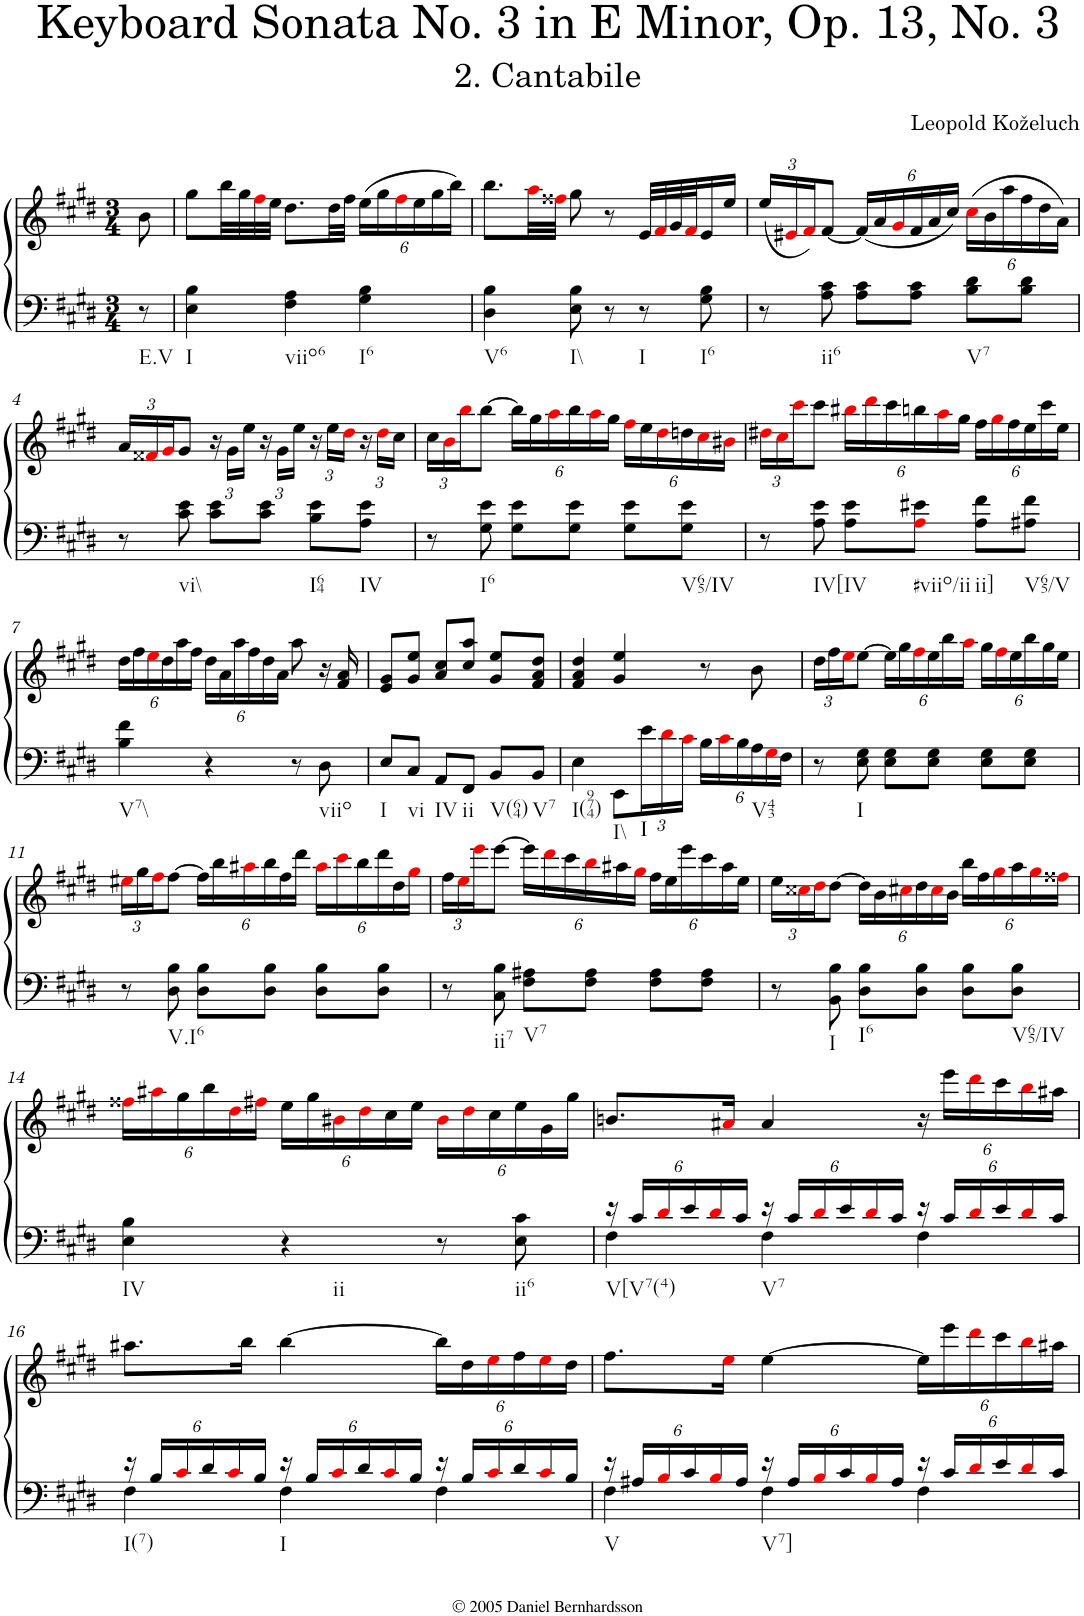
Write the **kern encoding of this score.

**kern	**kern
*part1	*part1
*staff2	*staff1
*I"Piano	*
*I'Pno.	*
*clefF4	*clefG2
*k[f#c#g#d#]	*k[f#c#g#d#]
*E:	*E:
*M3/4	*M3/4
=	=
!LO:TX:b:t=E.V	!
8r	8b\
=1	=1
!LO:TX:b:t=I	!
4E\ 4B\	8gg#\L
.	32bb\LL
.	32gg#\
.	32ff#i\
.	32ee\JJJ
!LO:TX:b:t=viio6	!
4F#\ 4A\	8.dd#\L
.	32dd#\LL
.	32ff#\JJJ
*	*Xbrackettup
!LO:TX:b:t=I6	!
4G#\ 4B\	(24ee\LL
.	24gg#\
.	24ff#i\
.	24ee\
.	24gg#\
.	24bb\JJ)
=2	=2
!LO:TX:b:t=V6	!
4D#\ 4B\	8.bb\L
.	32aai\LL
.	32ff##Xi\JJJ
!LO:TX:b:t=I\\	!
8E\ 8B\	8gg#\
8r	8r
!LO:TX:b:t=I	!
8r	32e/LLL
.	32f#i/
.	32g#/
.	32f#i/J
!LO:TX:b:t=I6	!
8G#\ 8B\	16e/
.	16ee/JJ
=3	=3
8r	(24ee/LL
.	24e#Xi/
.	24f#i/J)
!LO:TX:b:t=ii6	!
8A\ 8c#\	[<8f#/J
8A\ 8c#\L	(24f#/LL]
.	24a/
.	24g#i/
8A\ 8c#\J	24f#/
.	24a/
.	24cc#/JJ)
!LO:TX:b:t=V7	!
8B\ 8d#\L	(24cc#i\LL
.	24b\
.	24aa\
8B\ 8d#\J	24ff#\
.	24dd#\
.	24a\JJ)
!!LO:LB:g=z
=4	=4
8r	24a/LL
.	24f##Xi/
.	24g#i/J
!LO:TX:b:t=vi\\	!
8c#\ 8e\	8g#/J
8c#\ 8e\L	24r
.	24g#\LL
.	24ee\JJ
8c#\ 8e\J	24r
.	24g#\LL
.	24ee\JJ
!LO:TX:b:t=I64	!
8B\ 8e\L	24r
.	24ee\LL
.	24dd#i\JJ
!LO:TX:b:t=IV	!
8A\ 8e\J	24r
.	24dd#i\LL
.	24cc#\JJ
=5	=5
8r	24cc#\LL
.	24bi\
.	24bbi\J
!LO:TX:b:t=I6	!
8G#\ 8e\	[>8bb\J
8G#\ 8e\L	24bb\LL]
.	24gg#\
.	24aai\
8G#\ 8e\J	24bb\
.	24aai\
.	24gg#\JJ
8G#\ 8e\L	24ff#i\LL
.	24ee\
.	24dd#i\
!LO:TX:b:t=V65/IV	!
8G#\ 8e\J	24ddn\
.	24cc#i\
.	24b#Xi\JJ
=6	=6
8r	24dd#Xi\LL
.	24cc#i\
.	24ccc#i\J
!LO:TX:b:t=IV[IV	!
8A\ 8e\	8ccc#\J
8A\ 8e\L	24bb#Xi\LL
.	24ddd#i\
.	24ccc#\
!LO:TX:b:t=#viio/ii	!
8Ai\ 8e#X\J	24bbn\
.	24aai\
.	24gg#\JJ
!LO:TX:b:t=ii]	!
8A\ 8f#\L	24ff#\LL
.	24gg#i\
.	24ff#\
!LO:TX:b:t=V65/V	!
8A#X\ 8f#\J	24ee\
.	24ccc#\
.	24ee\JJ
!!LO:LB:g=z
=7	=7
!LO:TX:b:t=V7\\	!
4B\ 4f#\	24dd#\LL
.	24ff#\
.	24eei\
.	24dd#\
.	24aa\
.	24ff#\JJ
4r	24dd#\LL
.	24a\
.	24aa\
.	24ff#\
.	24dd#\
.	24a\JJ
8r	8aa\
!LO:TX:b:t=viio	!
8D#\	16r
.	16f#/ 16a/
=8	=8
!LO:TX:b:t=I	!
8E/L	8e/ 8g#/L
!LO:TX:b:t=vi	!
8C#/J	8g#/ 8ee/J
!LO:TX:b:t=IV	!
8AA/L	8a/ 8cc#/L
!LO:TX:b:t=ii	!
8FF#/J	8cc#/ 8aa/J
!LO:TX:b:t=V(64)	!
8BB/L	8g#/ 8ee/L
!LO:TX:b:t=V7	!
8BB/J	8f#/ 8a/ 8dd#/J
=9	=9
!LO:TX:b:t=I(974)	!
4E\	4f#/ 4a/ 4dd#/
!LO:TX:b:t=I\\	!
8EE\L	4g#/ 4ee/
*Xbrackettup	*
!LO:TX:b:t=I	!
24e\L	.
24d#i\	.
24c#i\JJ	.
24B\LL	8r
24c#i\	.
24B\	.
!LO:TX:b:t=V43	!
24A\	8b\
24G#i\	.
24F#\JJ	.
=10	=10
8r	24dd#\LL
.	24ff#\
.	24eei\J
!LO:TX:b:t=I	!
8E\ 8G#\	[>8ee\J
8E\ 8G#\L	24ee\LL]
.	24gg#\
.	24ff#i\
8E\ 8G#\J	24ee\
.	24bb\
.	24aai\JJ
8E\ 8G#\L	24gg#\LL
.	24ff#i\
.	24ee\
8E\ 8G#\J	24bb\
.	24gg#\
.	24ee\JJ
!!LO:LB:g=z
=11	=11
8r	24ee#Xi\LL
.	24gg#\
.	24ff#i\J
!LO:TX:b:t=V.I6	!
8D#\ 8B\	[>8ff#\J
8D#\ 8B\L	24ff#\LL]
.	24bb\
.	24aa#Xi\
8D#\ 8B\J	24bb\
.	24ff#\
.	24ddd#\JJ
8D#\ 8B\L	24aa#i\LL
.	24ccc#i\
.	24bb\
8D#\ 8B\J	24ddd#\
.	24dd#\
.	24gg#i\JJ
=12	=12
8r	24ff#\LL
.	24eei\
.	24eeei\J
!LO:TX:b:t=ii7	!
8C#\ 8B\	[>8eee\J
!LO:TX:b:t=V7	!
8F#\ 8A#X\L	24eee\LL]
.	24ddd#i\
.	24ccc#\
8F#\ 8A#\J	24bbi\
.	24aa#X\
.	24gg#i\JJ
8F#\ 8A#\L	24ff#\LL
.	24ee\
.	24eee\
8F#\ 8A#\J	24ccc#\
.	24aa#\
.	24ee\JJ
=13	=13
8r	24ee\LL
.	24cc##Xi\
.	24dd#i\J
!LO:TX:b:t=I	!
8BB\ 8B\	[>8dd#\J
!LO:TX:b:t=I6	!
8D#\ 8B\L	24dd#\LL]
.	24b\
.	24cc#Xi\
8D#\ 8B\J	24dd#\
.	24cc#i\
.	24b\JJ
8D#\ 8B\L	24bb\LL
.	24ff#\
.	24gg#i\
!LO:TX:b:t=V65/IV	!
8D#\ 8B\J	24aa\
.	24gg#i\
.	24ff##Xi\JJ
!!LO:LB:g=z
=14	=14
!LO:TX:b:t=IV	!
4E\ 4B\	24ff##Xi\LL
.	24aa#Xi\
.	24gg#\
.	24bb\
.	24dd#i\
.	24ff#Xi\JJ
!LO:TX:b:t=ii	!
4r	24ee\LL
.	24gg#\
.	24b#Xi\
.	24dd#i\
.	24cc#\
.	24ee\JJ
8r	24b#i\LL
.	24dd#i\
.	24cc#\
!LO:TX:b:t=ii6	!
8E\ 8c#\	24ee\
.	24g#\
.	24gg#\JJ
=15	=15
*^	*
!LO:TX:b:t=V[V7(4)	!	!
24r	4F#\	8.bn/L
24c#/LL	.	.
24d#i/	.	.
24e/	.	.
24d#i/	.	.
.	.	16a#Xi/Jk
24c#/JJ	.	.
!LO:TX:b:t=V7	!	!
24r	4F#\	4a#/
24c#/LL	.	.
24d#i/	.	.
24e/	.	.
24d#i/	.	.
24c#/JJ	.	.
24r	4F#\	24r
24c#/LL	.	24eee\LL
24d#i/	.	24ddd#i\
24e/	.	24ccc#\
24d#i/	.	24bbi\
24c#/JJ	.	24aa#X\JJ
!!LO:LB:g=z
=16	=16	=16
!LO:TX:b:t=I(7)	!	!
24r	4F#\	8.aa#X\L
24B/LL	.	.
24c#i/	.	.
24d#/	.	.
24c#i/	.	.
.	.	16bb\Jk
24B/JJ	.	.
!LO:TX:b:t=I	!	!
24r	4F#\	[>4bb\
24B/LL	.	.
24c#i/	.	.
24d#/	.	.
24c#i/	.	.
24B/JJ	.	.
24r	4F#\	24bb\LL]
24B/LL	.	24dd#\
24c#i/	.	24eei\
24d#/	.	24ff#\
24c#i/	.	24eei\
24B/JJ	.	24dd#\JJ
=17	=17	=17
!LO:TX:b:t=V	!	!
24r	4F#\	8.ff#\L
24A#X/LL	.	.
24Bi/	.	.
24c#/	.	.
24Bi/	.	.
.	.	16eei\Jk
24A#/JJ	.	.
!LO:TX:b:t=V7]	!	!
24r	4F#\	[>4ee\
24A#/LL	.	.
24Bi/	.	.
24c#/	.	.
24Bi/	.	.
24A#/JJ	.	.
24r	4F#\	24ee\LL]
24c#/LL	.	24eee\
24d#i/	.	24ddd#i\
24e/	.	24ccc#\
24d#i/	.	24bbi\
24c#/JJ	.	24aa#X\JJ
*v	*v	*
=	=
*-	*-
